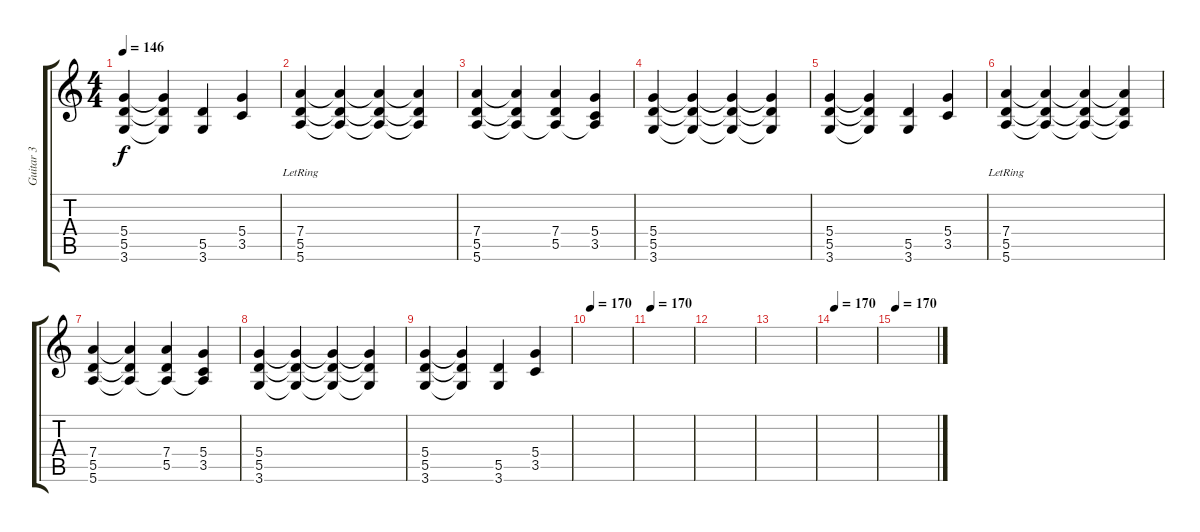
\track ("Guitar 3" "Guitar 3") {instrument distortionguitar}
\staff {score tabs}
\tuning (E4 B3 G3 D3 A2 E2) {hide}
\ts (4 4)
\tempo 146
\clef g2
\ks c
(5.4 5.5 3.6).4{dy f} (5.4{t} 5.5{t} 3.6{t}).4 (5.5 3.6).4 (5.4 3.5).4 |
(7.4{lr} 5.5{lr} 5.6{lr}).4 (7.4{t} 5.5{t} 5.6{t}).4 (7.4{t} 5.5{t} 5.6{t}).4 (7.4{t} 5.5{t} 5.6{t}).4 |
(7.4 5.5 5.6).4 (7.4{t} 5.5{t} 5.6{t}).4 (7.4 5.5 5.6{t}).4 (5.4 3.5 5.6{t}).4 |
(5.4 5.5 3.6).4 (5.4{t} 5.5{t} 3.6{t}).4 (5.4{t} 5.5{t} 3.6{t}).4 (5.4{t} 5.5{t} 3.6{t}).4 |
(5.4 5.5 3.6).4 (5.4{t} 5.5{t} 3.6{t}).4 (5.5 3.6).4 (5.4 3.5).4 |
(7.4{lr} 5.5{lr} 5.6{lr}).4 (7.4{t} 5.5{t} 5.6{t}).4 (7.4{t} 5.5{t} 5.6{t}).4 (7.4{t} 5.5{t} 5.6{t}).4 |
(7.4 5.5 5.6).4 (7.4{t} 5.5{t} 5.6{t}).4 (7.4 5.5 5.6{t}).4 (5.4 3.5 5.6{t}).4 |
(5.4 5.5 3.6).4 (5.4{t} 5.5{t} 3.6{t}).4 (5.4{t} 5.5{t} 3.6{t}).4 (5.4{t} 5.5{t} 3.6{t}).4 |
(5.4 5.5 3.6).4 (5.4{t} 5.5{t} 3.6{t}).4 (5.5 3.6).4 (5.4 3.5).4 |
\tempo 170
|
\tempo 170
|
|
|
\tempo 170
|
\tempo 170
